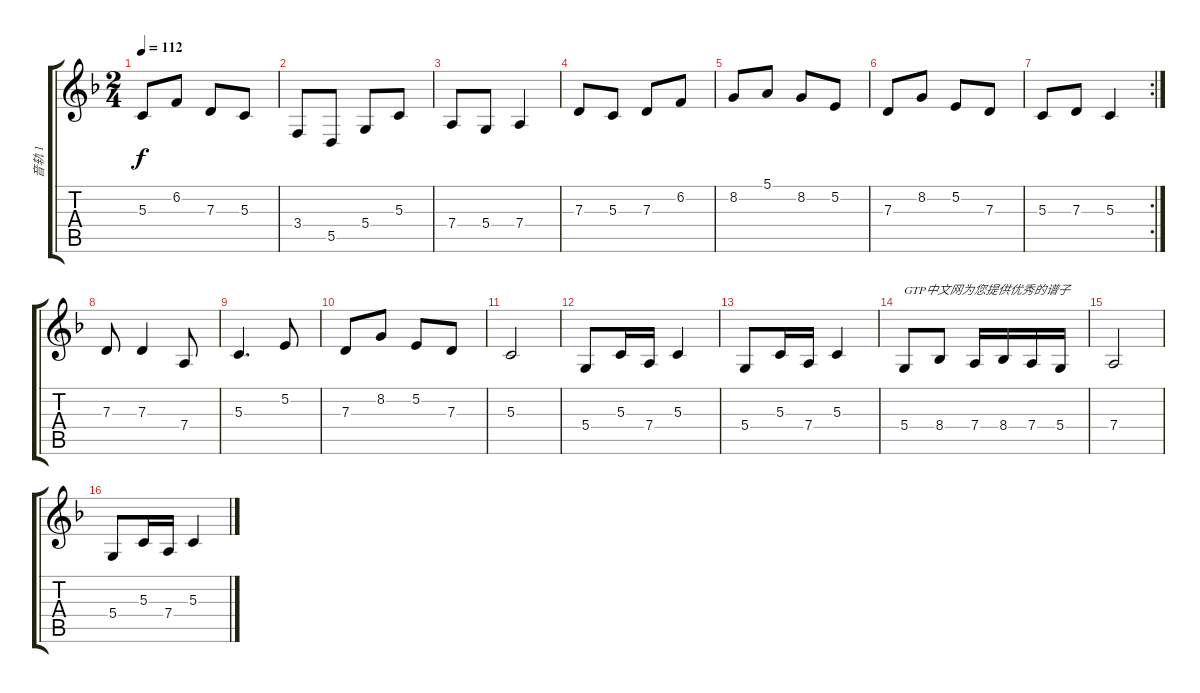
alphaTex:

\track ("音轨 1" "音轨 1") {instrument stringensemble1}
\staff {score tabs}
\tuning (E4 B3 G3 D3 A2 E2) {hide}
\ts (2 4)
\tempo 112
\clef g2
\ks f
5.3.8{dy f} 6.2.8 7.3.8 5.3.8 |
3.4.8 5.5.8 5.4.8 5.3.8 |
7.4.8 5.4.8 7.4.4 |
7.3.8 5.3.8 7.3.8 6.2.8 |
8.2.8 5.1.8 8.2.8 5.2.8 |
7.3.8 8.2.8 5.2.8 7.3.8 |
\rc 2
5.3.8 7.3.8 5.3.4 |
7.3.8 7.3.4 7.4.8 |
5.3.4{d} 5.2.8 |
7.3.8 8.2.8 5.2.8 7.3.8 |
5.3.2 |
5.4.8 5.3.16 7.4.16 5.3.4 |
5.4.8 5.3.16 7.4.16 5.3.4 |
5.4.8{txt "GTP中文网为您提供优秀的谱子"} 8.4.8 7.4.16 8.4.16 7.4.16 5.4.16 |
7.4.2 |
5.4.8 5.3.16 7.4.16 5.3.4
